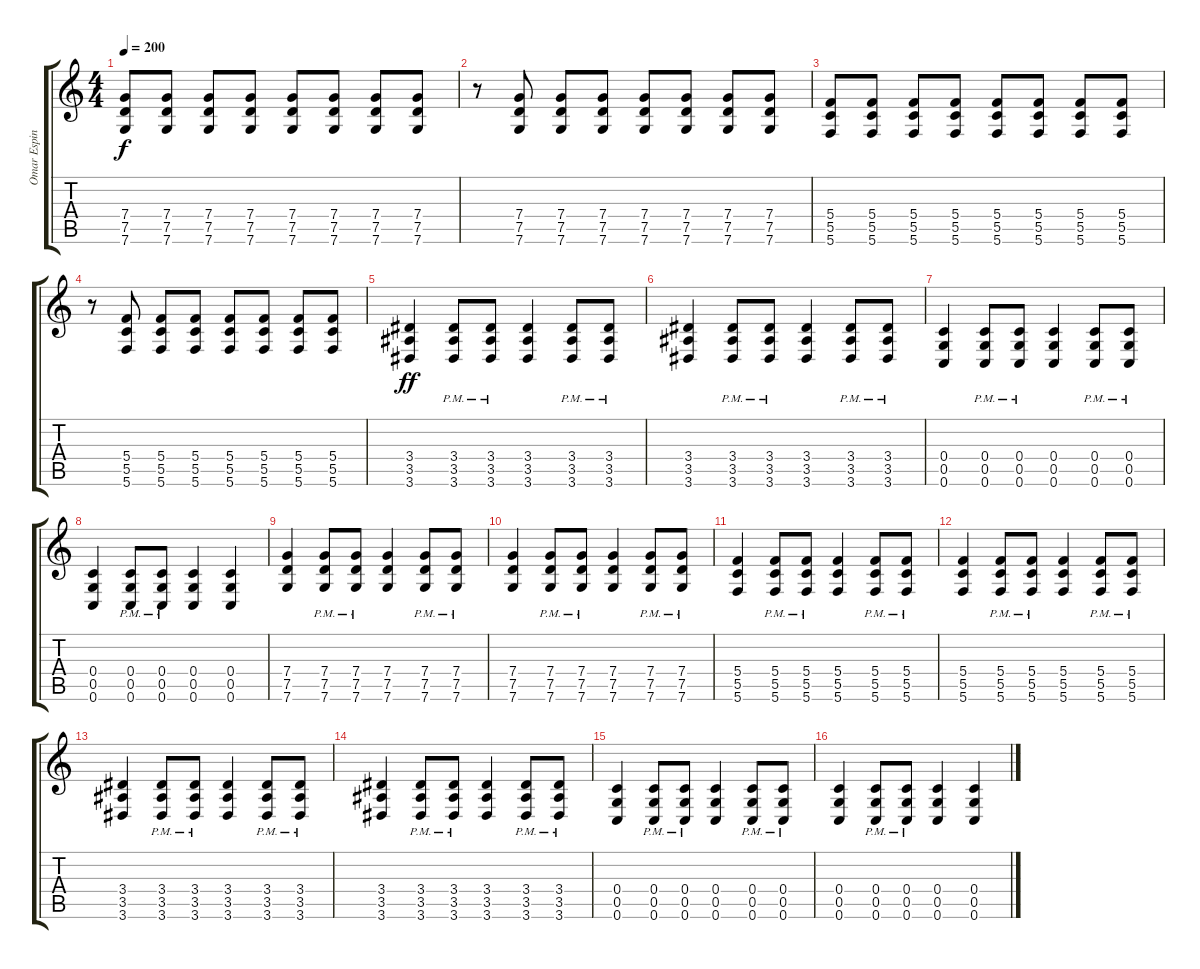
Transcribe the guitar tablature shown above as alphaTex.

\track ("Omar Espinoza" "Omar Espin") {instrument distortionguitar}
\staff {score tabs}
\tuning (D4 A3 F3 C3 G2 C2) {hide}
\ts (4 4)
\tempo 200
\clef g2
\ks c
(7.4 7.5 7.6).8{dy f} (7.4 7.5 7.6).8 (7.4 7.5 7.6).8 (7.4 7.5 7.6).8 (7.4 7.5 7.6).8 (7.4 7.5 7.6).8 (7.4 7.5 7.6).8 (7.4 7.5 7.6).8 |
r.8 (7.4 7.5 7.6).8 (7.4 7.5 7.6).8 (7.4 7.5 7.6).8 (7.4 7.5 7.6).8 (7.4 7.5 7.6).8 (7.4 7.5 7.6).8 (7.4 7.5 7.6).8 |
(5.4 5.5 5.6).8 (5.4 5.5 5.6).8 (5.4 5.5 5.6).8 (5.4 5.5 5.6).8 (5.4 5.5 5.6).8 (5.4 5.5 5.6).8 (5.4 5.5 5.6).8 (5.4 5.5 5.6).8 |
r.8 (5.4 5.5 5.6).8 (5.4 5.5 5.6).8 (5.4 5.5 5.6).8 (5.4 5.5 5.6).8 (5.4 5.5 5.6).8 (5.4 5.5 5.6).8 (5.4 5.5 5.6).8 |
(3.4 3.5 3.6).4{dy ff} (3.4{pm} 3.5{pm} 3.6{pm}).8 (3.4{pm} 3.5{pm} 3.6{pm}).8 (3.4 3.5 3.6).4 (3.4{pm} 3.5{pm} 3.6{pm}).8 (3.4{pm} 3.5{pm} 3.6{pm}).8 |
(3.4 3.5 3.6).4 (3.4{pm} 3.5{pm} 3.6{pm}).8 (3.4{pm} 3.5{pm} 3.6{pm}).8 (3.4 3.5 3.6).4 (3.4{pm} 3.5{pm} 3.6{pm}).8 (3.4{pm} 3.5{pm} 3.6{pm}).8 |
(0.4 0.5 0.6).4 (0.4{pm} 0.5{pm} 0.6{pm}).8 (0.4{pm} 0.5{pm} 0.6{pm}).8 (0.4 0.5 0.6).4 (0.4{pm} 0.5{pm} 0.6{pm}).8 (0.4{pm} 0.5{pm} 0.6{pm}).8 |
(0.4 0.5 0.6).4 (0.4{pm} 0.5{pm} 0.6{pm}).8 (0.4{pm} 0.5{pm} 0.6{pm}).8 (0.4 0.5 0.6).4 (0.4 0.5 0.6).4 |
(7.4 7.5 7.6).4 (7.4{pm} 7.5{pm} 7.6{pm}).8 (7.4{pm} 7.5{pm} 7.6{pm}).8 (7.4 7.5 7.6).4 (7.4{pm} 7.5{pm} 7.6{pm}).8 (7.4{pm} 7.5{pm} 7.6{pm}).8 |
(7.4 7.5 7.6).4 (7.4{pm} 7.5{pm} 7.6{pm}).8 (7.4{pm} 7.5{pm} 7.6{pm}).8 (7.4 7.5 7.6).4 (7.4{pm} 7.5{pm} 7.6{pm}).8 (7.4{pm} 7.5{pm} 7.6{pm}).8 |
(5.4 5.5 5.6).4 (5.4{pm} 5.5{pm} 5.6{pm}).8 (5.4{pm} 5.5{pm} 5.6{pm}).8 (5.4 5.5 5.6).4 (5.4{pm} 5.5{pm} 5.6{pm}).8 (5.4{pm} 5.5{pm} 5.6{pm}).8 |
(5.4 5.5 5.6).4 (5.4{pm} 5.5{pm} 5.6{pm}).8 (5.4{pm} 5.5{pm} 5.6{pm}).8 (5.4 5.5 5.6).4 (5.4{pm} 5.5{pm} 5.6{pm}).8 (5.4{pm} 5.5{pm} 5.6{pm}).8 |
(3.4 3.5 3.6).4 (3.4{pm} 3.5{pm} 3.6{pm}).8 (3.4{pm} 3.5{pm} 3.6{pm}).8 (3.4 3.5 3.6).4 (3.4{pm} 3.5{pm} 3.6{pm}).8 (3.4{pm} 3.5{pm} 3.6{pm}).8 |
(3.4 3.5 3.6).4 (3.4{pm} 3.5{pm} 3.6{pm}).8 (3.4{pm} 3.5{pm} 3.6{pm}).8 (3.4 3.5 3.6).4 (3.4{pm} 3.5{pm} 3.6{pm}).8 (3.4{pm} 3.5{pm} 3.6{pm}).8 |
(0.4 0.5 0.6).4 (0.4{pm} 0.5{pm} 0.6{pm}).8 (0.4{pm} 0.5{pm} 0.6{pm}).8 (0.4 0.5 0.6).4 (0.4{pm} 0.5{pm} 0.6{pm}).8 (0.4{pm} 0.5{pm} 0.6{pm}).8 |
(0.4 0.5 0.6).4 (0.4{pm} 0.5{pm} 0.6{pm}).8 (0.4{pm} 0.5{pm} 0.6{pm}).8 (0.4 0.5 0.6).4 (0.4 0.5 0.6).4
